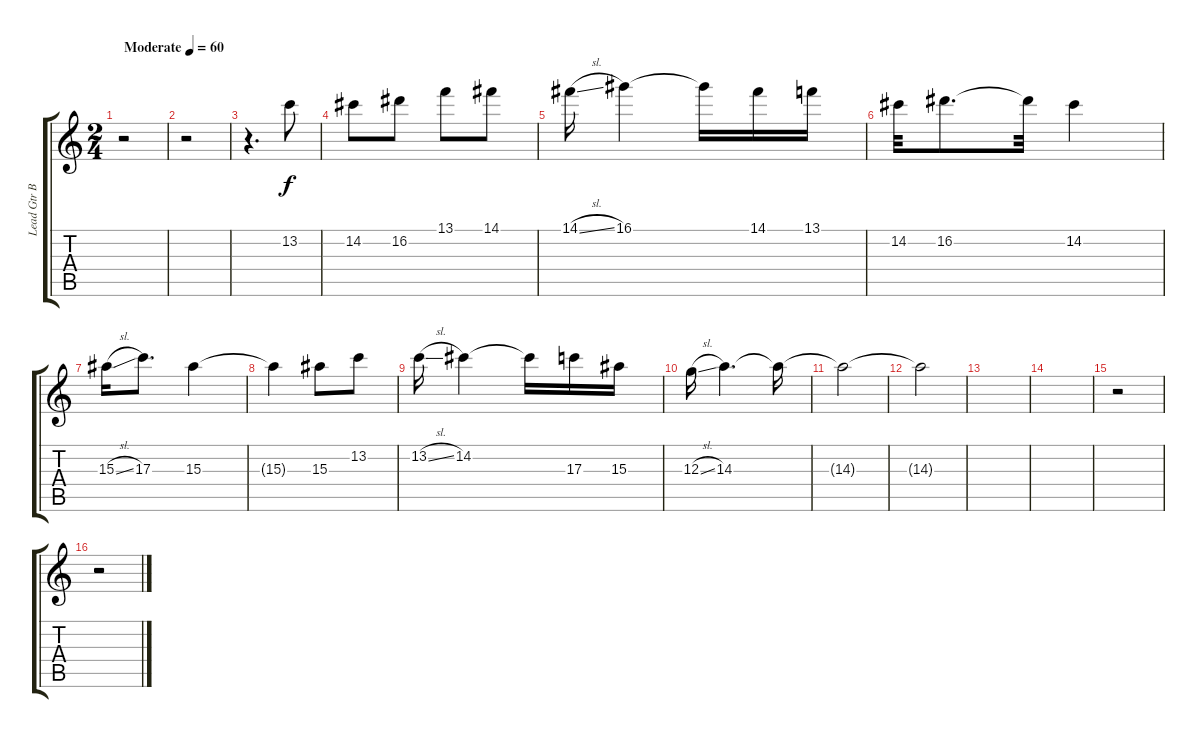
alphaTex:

\track ("Lead Gtr B" "Lead Gtr B") {instrument overdrivenguitar}
\staff {score tabs}
\tuning (E4 B3 G3 D3 A2 E2) {hide}
\ts (2 4)
\tempo (60 "Moderate")
\clef g2
\ks c
r.2{dy f instrument overdrivenguitar} |
r.2 |
r.4{d} 13.2.8 |
14.2.8 16.2.8 13.1.8 14.1.8 |
14.1{sl}.16 16.1.4 16.1{t}.16 14.1.16 13.1.16 |
14.2.32 16.2.8{d} 16.2{t}.32 14.2.4 |
15.3{sl}.16 17.3.8{d} 15.3.4 |
15.3{t}.4 15.3.8 13.2.8 |
13.2{sl}.16 14.2.4 14.2{t}.16 17.3.16 15.3.16 |
12.3{sl}.16 14.3.4{d} 14.3{t}.16 |
14.3{t}.2{volume 0} |
14.3{t}.2 |
|
|
r.2 |
r.2
